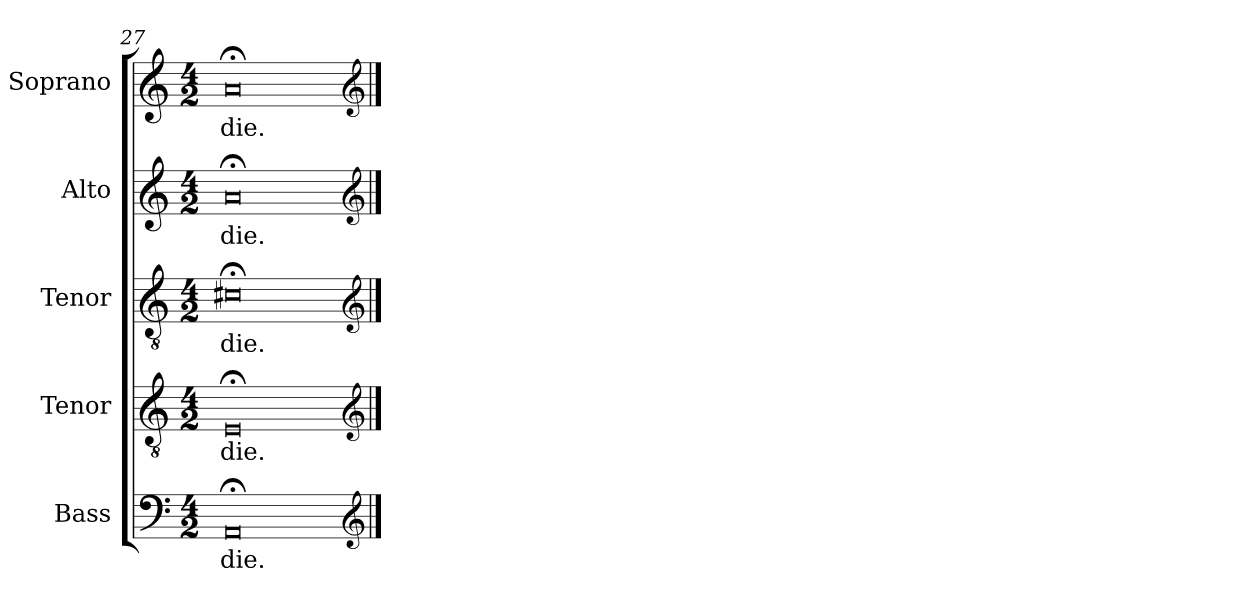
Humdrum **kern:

**kern	**text	**kern	**text	**kern	**text	**kern	**text	**kern	**text
*part5	*part5	*part4	*part4	*part3	*part3	*part2	*part2	*part1	*part1
*staff5	*staff5	*staff4	*staff4	*staff3	*staff3	*staff2	*staff2	*staff1	*staff1
*I"Bass	*	*I"Tenor	*	*I"Tenor	*	*I"Alto	*	*I"Soprano	*
*I'B.	*	*I'T.	*	*	*	*	*	*I'S.	*
*clefF4	*	*clefGv2	*	*clefGv2	*	*clefG2	*	*clefG2	*
*	*	*ITrd7c12	*	*ITrd7c12	*	*	*	*	*
*k[]	*	*k[]	*	*k[]	*	*k[]	*	*k[]	*
*C:	*	*C:	*	*C:	*	*C:	*	*C:	*
*M4/2	*	*M4/2	*	*M4/2	*	*M4/2	*	*M4/2	*
=27	=27	=27	=27	=27	=27	=27	=27	=27	=27
!	!LO:LY:b:color=#000000	!	!	!	!	!	!	!	!
!	!	!	!LO:LY:b:color=#000000	!	!	!	!	!	!
!	!	!	!	!	!LO:LY:b:color=#000000	!	!	!	!
!	!	!	!	!	!	!	!LO:LY:b:color=#000000	!	!
!	!	!	!	!	!	!	!	!	!LO:LY:b:color=#000000
0AA;i	die.	0EE;i	die.	0C#X;i	die.	0a;i	die.	0a;i	die.
*	*	*	*	*	*	*	*	*stria0	*
*clefG2	*	*clefG2	*	*clefG2	*	*clefG2	*	*clefG2	*
==	==	==	==	==	==	==	==	==	==
*-	*-	*-	*-	*-	*-	*-	*-	*-	*-
